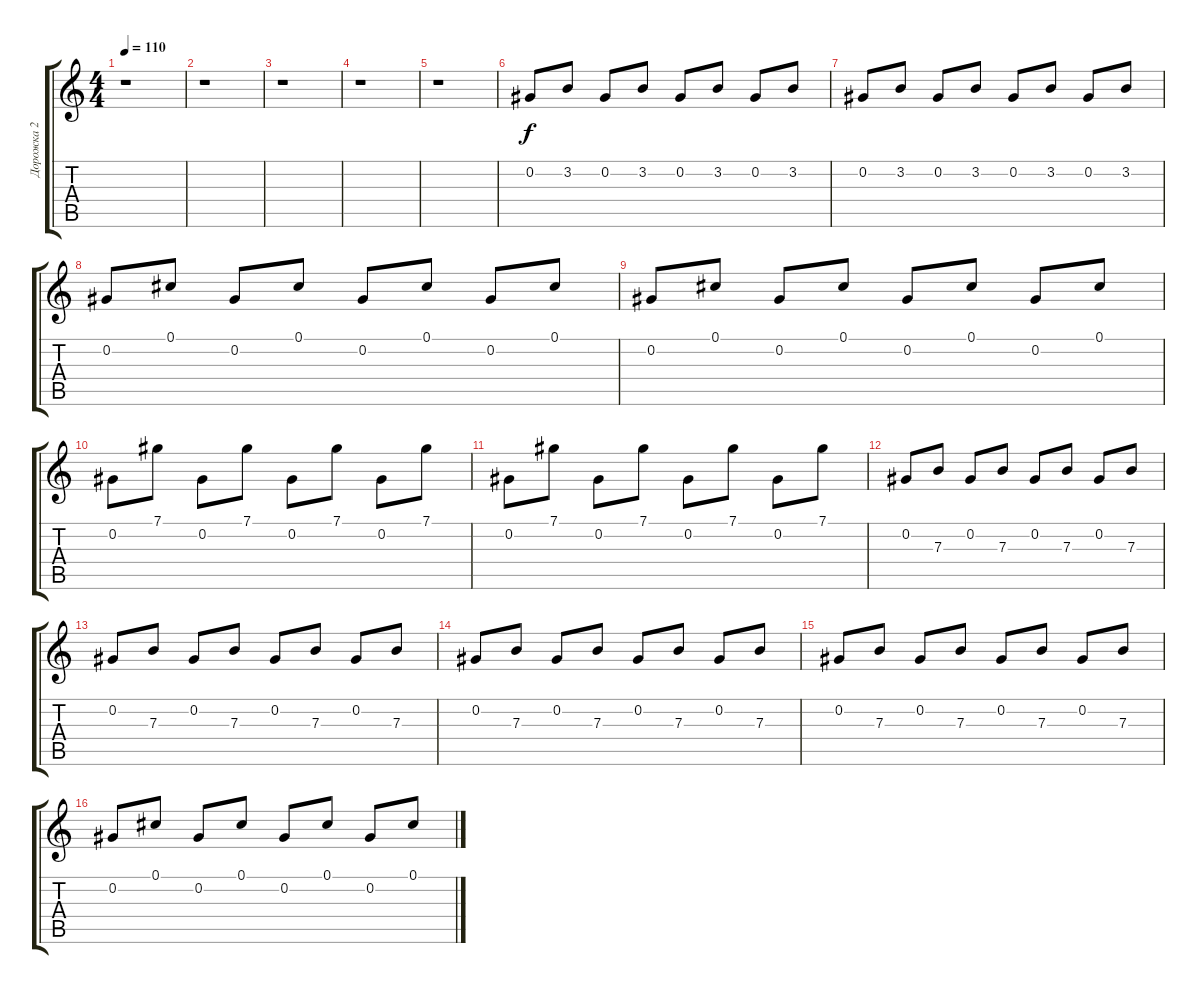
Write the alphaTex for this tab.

\track ("Дорожка 2" "Дорожка 2") {instrument distortionguitar}
\staff {score tabs}
\tuning (Db4 Ab3 E3 B2 Gb2 Db2) {hide}
\ts (4 4)
\tempo 110
\clef g2
\ks c
r.1{dy f} |
r.1 |
r.1 |
r.1 |
r.1 |
0.2.8{instrument electricguitarjazz} 3.2.8 0.2.8 3.2.8 0.2.8 3.2.8 0.2.8 3.2.8 |
0.2.8 3.2.8 0.2.8 3.2.8 0.2.8 3.2.8 0.2.8 3.2.8 |
0.2.8 0.1.8 0.2.8 0.1.8 0.2.8 0.1.8 0.2.8 0.1.8 |
0.2.8 0.1.8 0.2.8 0.1.8 0.2.8 0.1.8 0.2.8 0.1.8 |
0.2.8 7.1.8 0.2.8 7.1.8 0.2.8 7.1.8 0.2.8 7.1.8 |
0.2.8 7.1.8 0.2.8 7.1.8 0.2.8 7.1.8 0.2.8 7.1.8 |
0.2.8 7.3.8 0.2.8 7.3.8 0.2.8 7.3.8 0.2.8 7.3.8 |
0.2.8 7.3.8 0.2.8 7.3.8 0.2.8 7.3.8 0.2.8 7.3.8 |
0.2.8{instrument electricguitarjazz} 7.3.8 0.2.8 7.3.8 0.2.8 7.3.8 0.2.8 7.3.8 |
0.2.8 7.3.8 0.2.8 7.3.8 0.2.8 7.3.8 0.2.8 7.3.8 |
0.2.8 0.1.8 0.2.8 0.1.8 0.2.8 0.1.8 0.2.8 0.1.8
